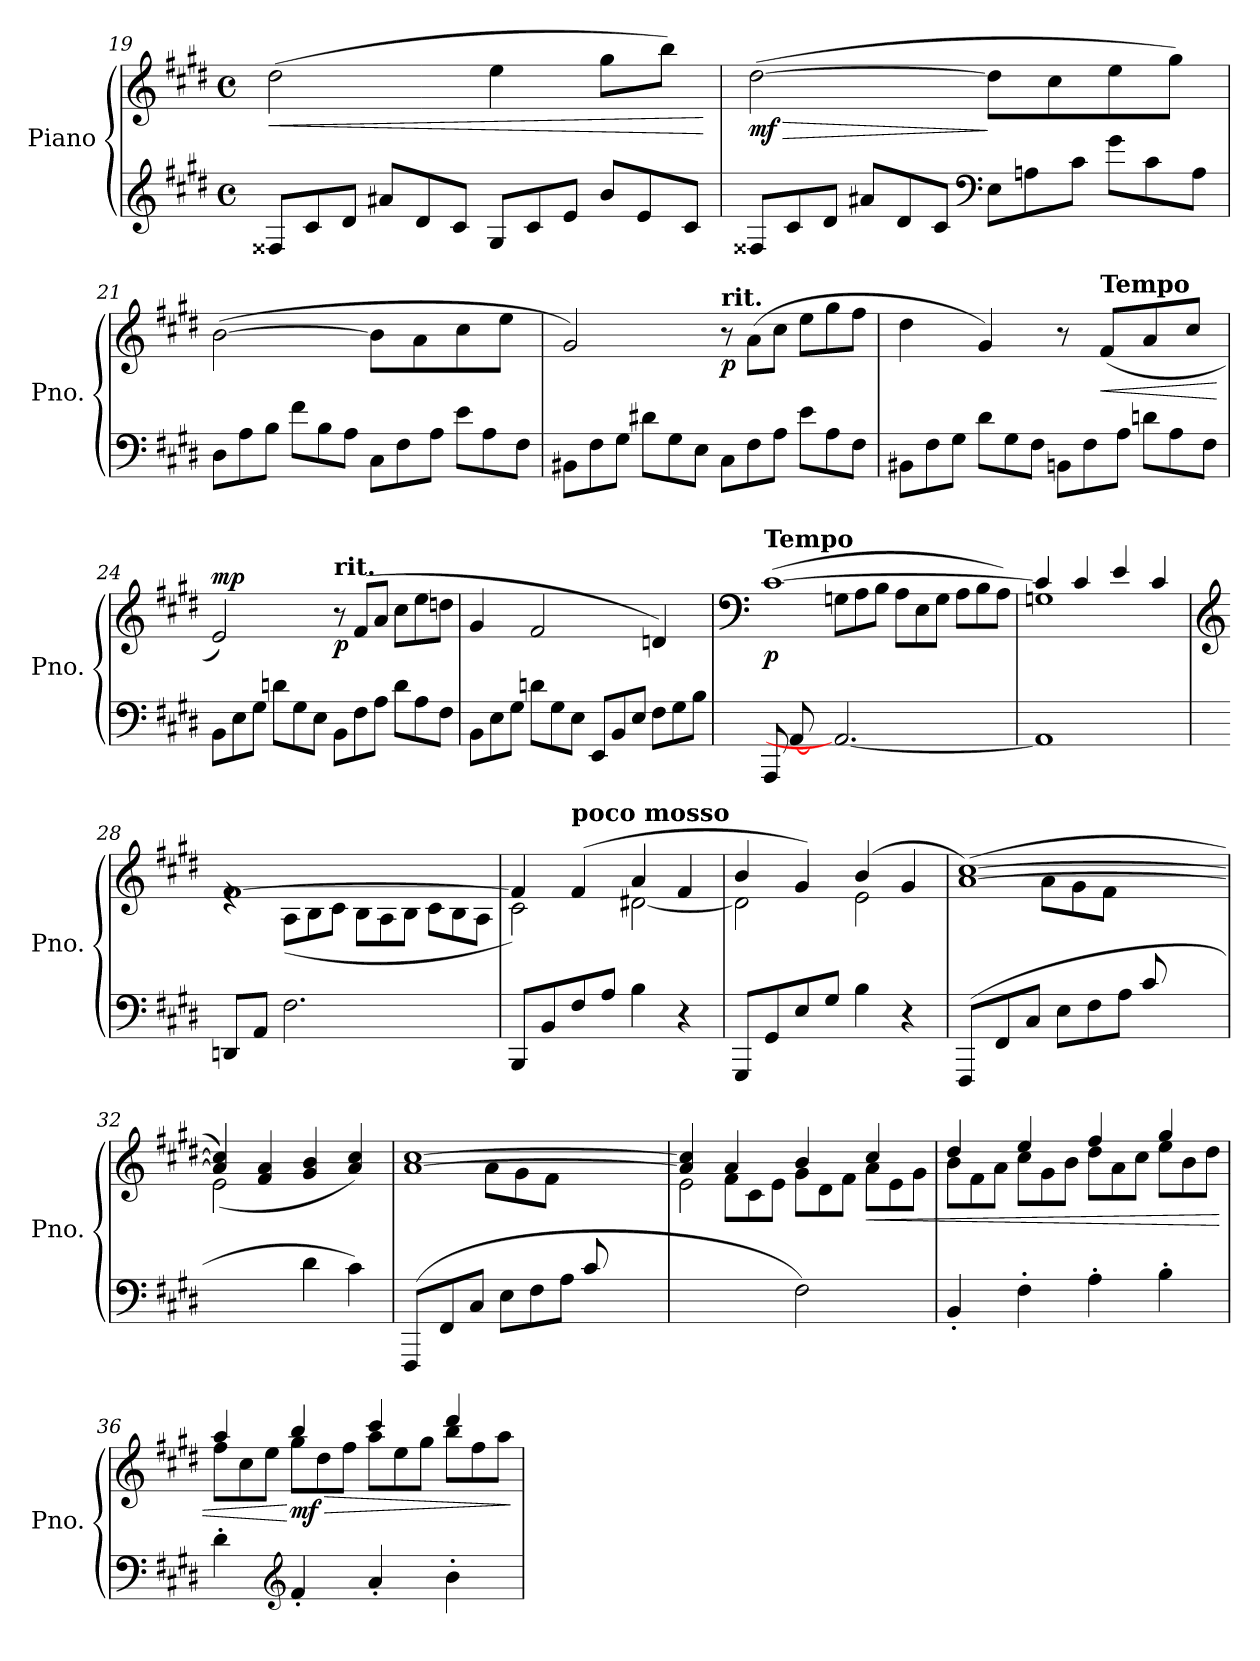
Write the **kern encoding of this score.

**kern	**kern	**dynam
*part1	*part1	*part1
*staff2	*staff1	*staff1/2
*I"Piano	*	*
*I'Pno.	*	*
*clefG2	*clefG2	*
*k[f#c#g#d#]	*k[f#c#g#d#]	*
*M4/4	*M4/4	*
*met(c)	*met(c)	*
*Xtuplet	*	*
=19	=19	=19
!	!	!LO:HP:b
12F##X/L	(2dd#\	<
12c#/	.	.
12d#/J	.	.
12a#X/L	.	.
12d#/	.	.
12c#/J	.	.
12G#/L	4ee\	.
12c#/	.	.
12e/J	.	.
12b/L	8gg#\L	.
12e/	.	.
.	8bb\J)	.
12c#/J	.	.
.	.	[
!!LO:LB:g=z
=20	=20	=20
!	!	!LO:HP:b
!	!	!LO:DY:n=1:b
12F##X/L	([2dd#\	> mf
12c#/	.	.
12d#/J	.	.
12a#X/L	.	.
12d#/	.	.
12c#/J	.	.
*clefF4	*	*
12E\L	8dd#\L]	]
12An\	.	.
.	8cc#\	.
12c#\J	.	.
12g#\L	8ee\	.
12c#\	.	.
.	8gg#\J)	.
12A\J	.	.
!!LO:LB:g=z
=21	=21	=21
12D#\L	([2b\	.
12A\	.	.
12B\J	.	.
12f#\L	.	.
12B\	.	.
12A\J	.	.
12C#\L	8b\L]	.
12F#\	.	.
.	8a\	.
12A\J	.	.
12e\L	8cc#\	.
12A\	.	.
.	8ee\J	.
12F#\J	.	.
=22	=22	=22
12BB#X\L	2g#/)	.
12F#\	.	.
12G#\J	.	.
12d#X\L	.	.
12G#\	.	.
12E\J	.	.
*	*Xtuplet	*
!	!LO:TX:a:B:t=rit.	!
!	!	!LO:DY:b
12C#\L	12r	p
12F#\	(12a\L	.
12A\J	12cc#\J	.
12e\L	12ee\L	.
12A\	12gg#\	.
12F#\J	12ff#\J	.
=23	=23	=23
12BB#X\L	4dd#\	.
12F#\	.	.
12G#\J	.	.
12d#\L	4g#/)	.
12G#\	.	.
12F#\J	.	.
12BBn\L	8r	.
12F#\	.	.
!	!LO:TX:a:B:t=Tempo	!
!	!	!LO:HP:b
.	(8f#/L	<
12A\J	.	.
12dn\L	8a/	.
12A\	.	.
.	8cc#/J	.
12F#\J	.	.
.	.	[
!!LO:LB:g=z
=24	=24	=24
!	!	!LO:DY:a
12BB\L	2e/)	mp
12E\	.	.
12G#\J	.	.
12dn\L	.	.
12G#\	.	.
12E\J	.	.
!	!LO:TX:a:B:t=rit.	!
!	!	!LO:DY:b
12BB\L	12r	p
12F#\	(12f#/L	.
12A\J	12a/J	.
12d\L	12cc#\L	.
12A\	12ee\	.
12F#\J	12ddn\J	.
!!LO:LB:g=z
=25	=25	=25
12BB\L	4g#/	.
12E\	.	.
12G#\J	.	.
12dn\L	2f#/	.
12G#\	.	.
12E\J	.	.
12EE/L	.	.
12BB/	.	.
12E/J	.	.
12F#\L	4dn/)	.
12G#\	.	.
12B\J	.	.
=26	=26	=26
*	*clefF4	*
*^	*^	*
!	!	!LO:TX:a:B:t=Tempo	!	!
!	!	!	!	!LO:DY:b
(>12AAA/L	4ryy	([1c#	6ryy	p
[12AA/	.	.	.	.
6%5ryy	.	.	12E\J	.
.	2.AA/_	.	12Gn\L	.
.	.	.	12A\	.
.	.	.	12B\J	.
.	.	.	12A\L	.
.	.	.	12E\	.
.	.	.	12G\J	.
.	.	.	12A\L	.
.	.	.	12B\	.
.	.	.	12A\J)	.
*v	*v	*	*	*
=27	=27	=27	=27
1AA]	4c#/]	1Gn	.
.	4c#/	.	.
.	4e/	.	.
.	4c#/)	.	.
=28	=28	=28	=28
*	*clefG2	*	*
8DDn/L	[1f#	4re	.
8AA/J	.	.	.
2.F#\	.	(12A\L	.
.	.	12B\	.
.	.	12c#\J	.
.	.	12B\L	.
.	.	12A\	.
.	.	12B\J	.
.	.	12c#\L	.
.	.	12B\	.
.	.	12A\J	.
!!LO:LB:g=z	!!
=29	=29	=29	=29
8BBB/L	4f#/]	2c#\)	.
8BB/	.	.	.
!	!LO:TX:a:B:t=poco mosso	!	!
8F#/	(4f#/	.	.
8A/J	.	.	.
4B\	4a/	[2d#X\	.
4r	4f#/	.	.
=30	=30	=30	=30
8GGG#/L	4b/	2d#\]	.
8GG#/	.	.	.
8E/	4g#/)	.	.
8G#/J	.	.	.
4B\	(4b/	2e\	.
4r	4g#/	.	.
=31	=31	=31	=31
(12FFF#/L	([1a [1cc#)	12%7ryy	.
12FF#/	.	.	.
12C#/J	.	.	.
12E\L	.	.	.
12F#\	.	.	.
12A\J	.	.	.
12c#/L	.	.	.
12%5ryy	.	12e\	.
.	.	12f#\J	.
.	.	12a\L	.
.	.	12g#\	.
.	.	12f#\J	.
=32	=32	=32	=32
2ryy	4a/] 4cc#/]	(2e\)	.
.	4f#/ 4a/	.	.
4d#\	4g#/ 4b/	2ryy	.
4c#\)	4a/ 4cc#/)	.	.
=33	=33	=33	=33
(12FFF#/L	[1a [1cc#	12%7ryy	.
12FF#/	.	.	.
12C#/J	.	.	.
12E\L	.	.	.
12F#\	.	.	.
12A\J	.	.	.
12c#/L	.	.	.
12%5ryy	.	12e\	.
.	.	12f#\J	.
.	.	12a\L	.
.	.	12g#\	.
.	.	12f#\J)	.
!!LO:LB:g=z
=34	=34	=34	=34
*	*	*^	*
2ryy	4a/] 4cc#/]	4ryy	(2e\	.
.	4a/	12f#\L	.	.
.	.	12c#\	.	.
.	.	12e\J	.	.
2F#\)	4b/	12g#\L	2ryy	.
.	.	12d#\	.	.
.	.	12f#\J	.	.
!	!	!	!	!LO:HP:b
.	4cc#/	12a\L	.	<
.	.	12e\	.	.
.	.	12g#\J	.	.
*	*	*v	*v	*
=35	=35	=35	=35
4BB'/	4dd#/	12b\L	.
.	.	12f#\	.
.	.	12a\J	.
4F#'\	4ee/	12cc#\L	.
.	.	12g#\	.
.	.	12b\J	.
4A'\	4ff#/	12dd#\L	.
.	.	12a\	.
.	.	12cc#\J	.
4B'\	4gg#/	12ee\L	.
.	.	12b\	.
.	.	12dd#\J	.
=36	=36	=36	=36
4d#'\	4aa/	12ff#\L	.
.	.	12cc#\	.
.	.	12ee\J	.
*clefG2	*	*	*
!	!	!	!LO:HP:n=1:b
!	!	!	!LO:DY:n=1:b
4f#'/	4bb/	12gg#\L	[ > mf
.	.	12dd#\	.
.	.	12ff#\J	.
4a'/	4ccc#/	12aa\L	.
.	.	12ee\	.
.	.	12gg#\J	.
4b'\	4ddd#/	12bb\L	.
.	.	12ff#\	.
.	.	12aa\J	.
*	*v	*v	*
.	.	]
=	=	=
*-	*-	*-
